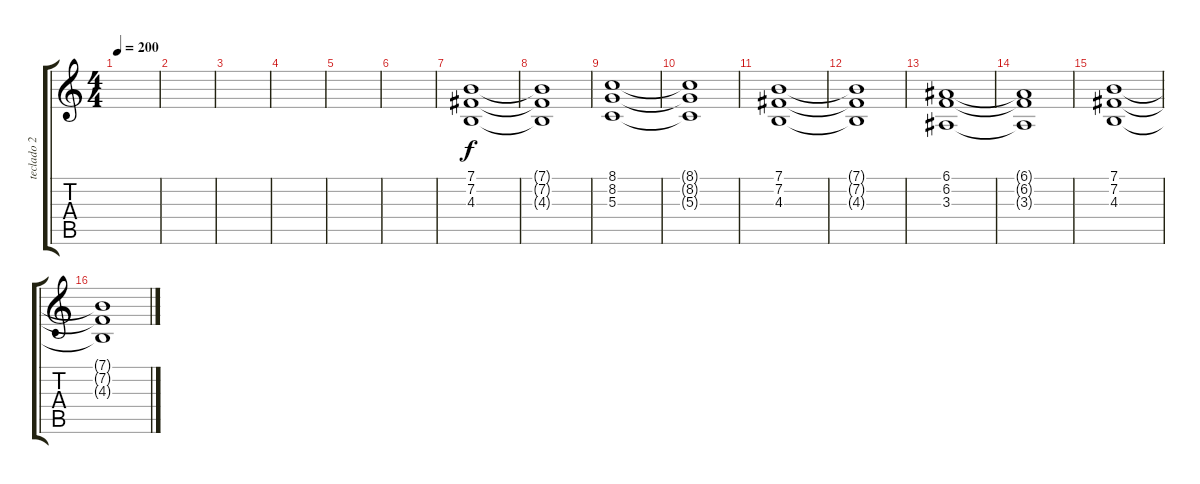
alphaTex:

\track ("teclado 2" "teclado 2") {instrument choiraahs}
\staff {score tabs}
\tuning (E4 B3 G3 D3 A2 E2) {hide}
\ts (4 4)
\tempo 200
\clef g2
\ks c
|
|
|
|
|
|
(7.1 7.2 4.3).1 |
(7.1{t} 7.2{t} 4.3{t}).1 |
(8.1 8.2 5.3).1 |
(8.1{t} 8.2{t} 5.3{t}).1 |
(7.1 7.2 4.3).1 |
(7.1{t} 7.2{t} 4.3{t}).1 |
(6.1 6.2 3.3).1 |
(6.1{t} 6.2{t} 3.3{t}).1 |
(7.1 7.2 4.3).1 |
(7.1{t} 7.2{t} 4.3{t}).1
